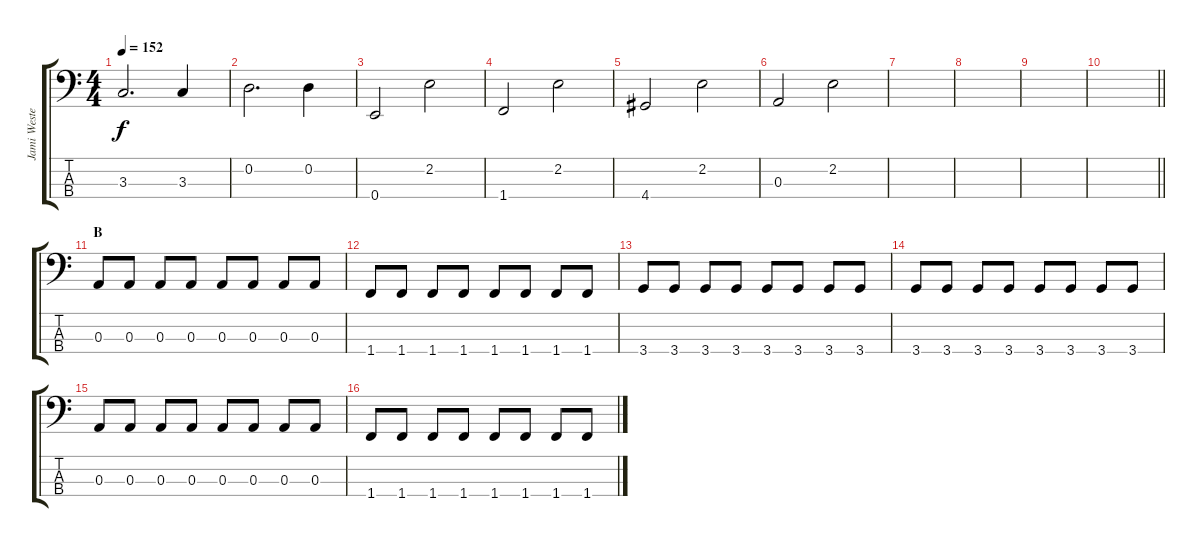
\track ("Jami Westergård" "Jami Weste") {instrument slapbass1}
\staff {score tabs}
\tuning (G2 D2 A1 E1) {hide}
\ts (4 4)
\tempo 152
\clef f4
\ks aminor
3.3.2{d dy f} 3.3.4 |
0.2.2{d} 0.2.4 |
0.4.2 2.2.2 |
1.4.2 2.2.2 |
4.4.2 2.2.2 |
0.3.2 2.2.2 |
|
|
|
\barLineRight lightlight
|
\section ("" "B")
0.3.8 0.3.8 0.3.8 0.3.8 0.3.8 0.3.8 0.3.8 0.3.8 |
1.4.8 1.4.8 1.4.8 1.4.8 1.4.8 1.4.8 1.4.8 1.4.8 |
3.4.8 3.4.8 3.4.8 3.4.8 3.4.8 3.4.8 3.4.8 3.4.8 |
3.4.8 3.4.8 3.4.8 3.4.8 3.4.8 3.4.8 3.4.8 3.4.8 |
0.3.8 0.3.8 0.3.8 0.3.8 0.3.8 0.3.8 0.3.8 0.3.8 |
1.4.8 1.4.8 1.4.8 1.4.8 1.4.8 1.4.8 1.4.8 1.4.8
